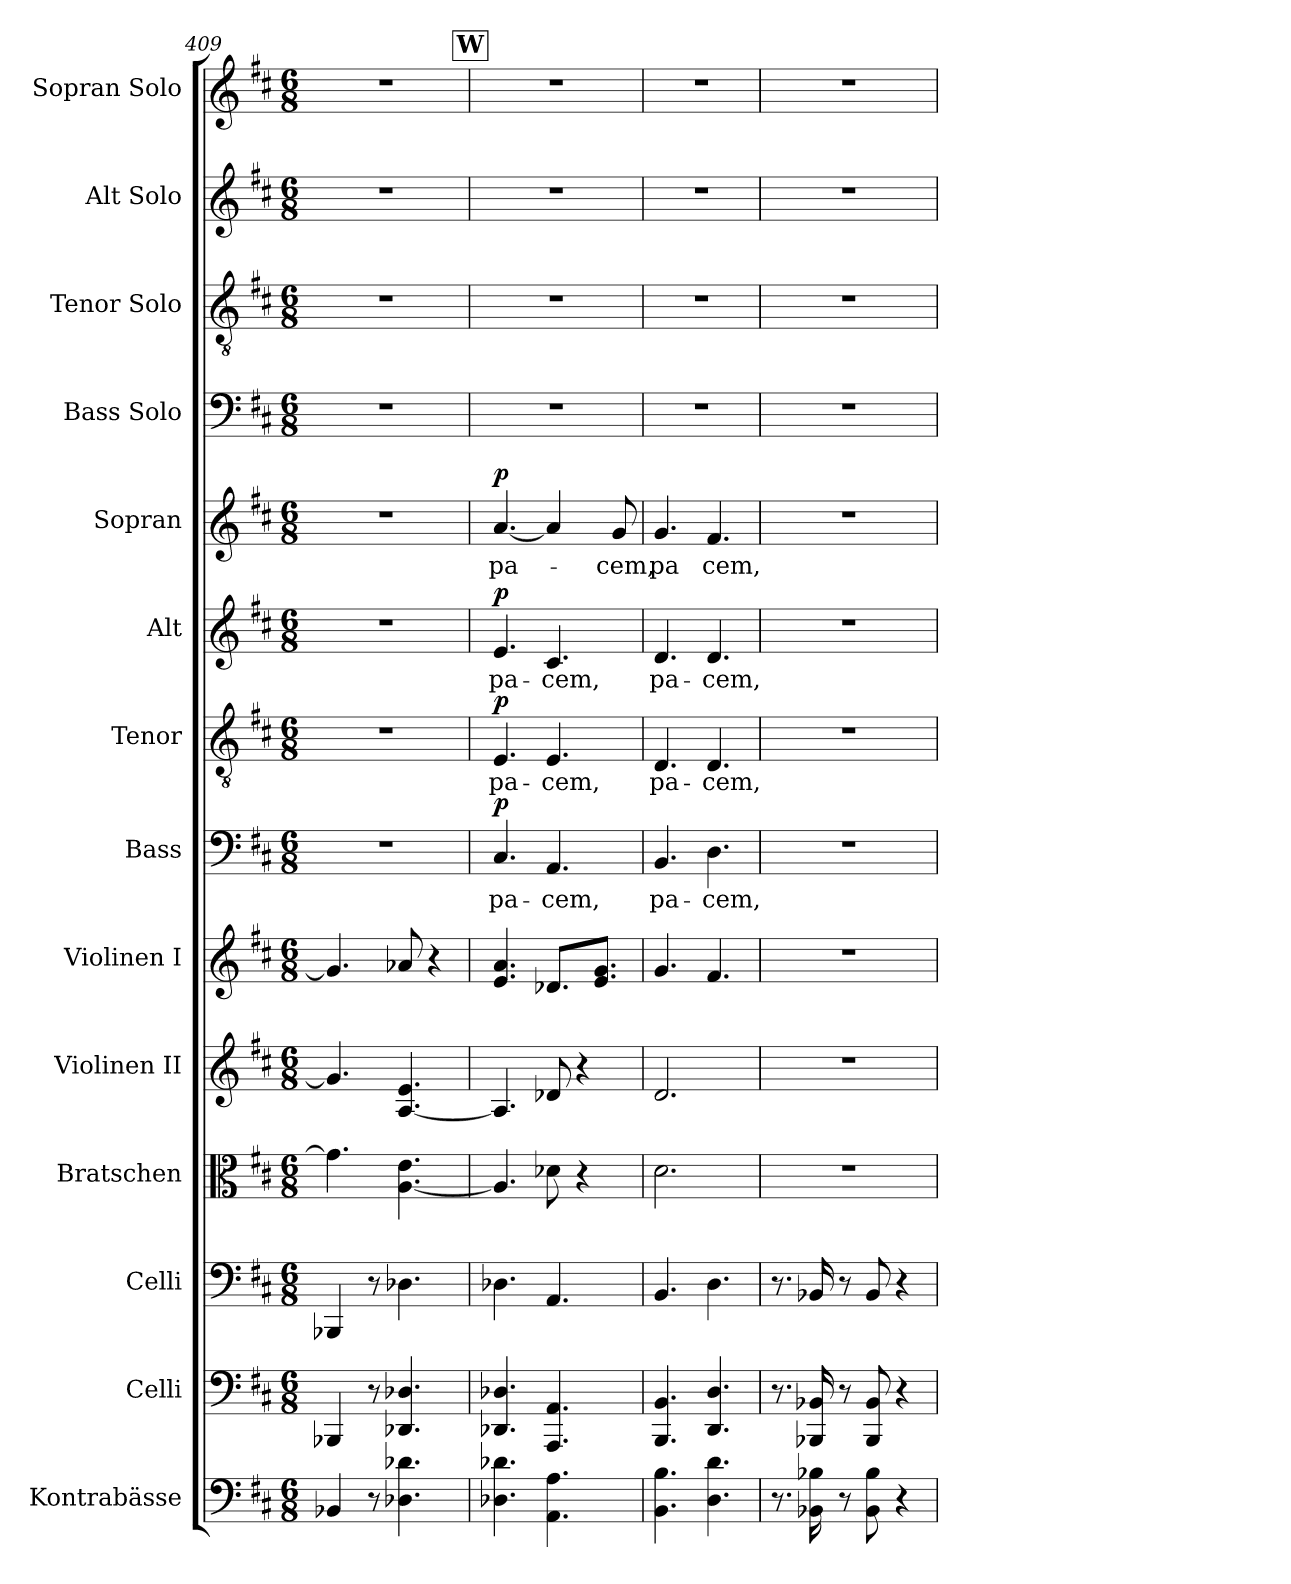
**kern	**kern	**kern	**kern	**kern	**kern	**kern	**text	**dynam	**kern	**text	**dynam	**kern	**text	**dynam	**kern	**text	**dynam	**kern	**kern	**kern	**kern
*part14	*part13	*part12	*part11	*part10	*part9	*part8	*part8	*part8	*part7	*part7	*part7	*part6	*part6	*part6	*part5	*part5	*part5	*part4	*part3	*part2	*part1
*staff14	*staff13	*staff12	*staff11	*staff10	*staff9	*staff8	*staff8	*staff8	*staff7	*staff7	*staff7	*staff6	*staff6	*staff6	*staff5	*staff5	*staff5	*staff4	*staff3	*staff2	*staff1
*I"Kontrabässe	*I"Celli	*I"Celli	*I"Bratschen	*I"Violinen II	*I"Violinen I	*I"Bass	*	*	*I"Tenor	*	*	*I"Alt	*	*	*I"Sopran	*	*	*I"Bass Solo	*I"Tenor Solo	*I"Alt Solo	*I"Sopran Solo
*	*I'Cl.	*	*	*	*I'Vl.	*I'B.	*	*	*I'T.	*	*	*I'A.	*	*	*I'S.	*	*	*I'B.S.	*I'T.S.	*I'A.S.	*I'S.S.
*clefF4	*clefF4	*clefF4	*clefC3	*clefG2	*clefG2	*clefF4	*	*	*clefGv2	*	*	*clefG2	*	*	*clefG2	*	*	*clefF4	*clefGv2	*clefG2	*clefG2
*ITrd7c12	*	*	*	*	*	*	*	*	*	*	*	*	*	*	*	*	*	*	*	*	*
*k[f#c#]	*k[f#c#]	*k[f#c#]	*k[f#c#]	*k[f#c#]	*k[f#c#]	*k[f#c#]	*	*	*k[f#c#]	*	*	*k[f#c#]	*	*	*k[f#c#]	*	*	*k[f#c#]	*k[f#c#]	*k[f#c#]	*k[f#c#]
*	*D:	*D:	*D:	*D:	*D:	*D:	*	*	*D:	*	*	*D:	*	*	*D:	*	*	*D:	*D:	*D:	*D:
*M6/8	*M6/8	*M6/8	*M6/8	*M6/8	*M6/8	*M6/8	*	*	*M6/8	*	*	*M6/8	*	*	*M6/8	*	*	*M6/8	*M6/8	*M6/8	*M6/8
=409	=409	=409	=409	=409	=409	=409	=409	=409	=409	=409	=409	=409	=409	=409	=409	=409	=409	=409	=409	=409	=409
4BBB-X/	4BBB-X/	4BBB-X/	4.g\]	4.g/]	4.g/]	2.r	.	.	2.r	.	.	2.r	.	.	2.r	.	.	2.r	2.r	2.r	2.r
8r	8r	8r	.	.	.	.	.	.	.	.	.	.	.	.	.	.	.	.	.	.	.
4.DD-X\ 4.D-X\	4.DD-X/ 4.D-X/	4.D-X\	[4.A\ 4.e\	[4.A/ 4.e/	8a-X/	.	.	.	.	.	.	.	.	.	.	.	.	.	.	.	.
.	.	.	.	.	4r	.	.	.	.	.	.	.	.	.	.	.	.	.	.	.	.
!!LO:LB:g=z
!!LO:REH:place=s1:a:fs=14:t=W
=410	=410	=410	=410	=410	=410	=410	=410	=410	=410	=410	=410	=410	=410	=410	=410	=410	=410	=410	=410	=410	=410
!	!	!	!	!	!	!	!LO:LY:b	!LO:DY:a	!	!LO:LY:b	!LO:DY:a	!	!LO:LY:b	!LO:DY:a	!	!LO:LY:b	!LO:DY:a	!	!	!	!
4.DD-X\ 4.D-X\	4.DD-X/ 4.D-X/	4.D-X\	4.A/]	4.A/]	4.e/ 4.a/	4.C#/	-pa-	p	4.E/	-pa-	p	4.e/	-pa--	p	[4.a/	pa-	p	2.r	2.r	2.r	2.r
!	!	!	!	!	!	!	!LO:LY:b	!	!	!LO:LY:b	!	!	!LO:LY:b	!	!	!	!	!	!	!	!
4.AAA\ 4.AA\	4.AAA/ 4.AA/	4.AA/	8d-X\	8d-X/	8.d-X/L	4.AA/	-cem,	.	4.E/	cem,	.	4.c#/	cem,	.	4a/]	.	.	.	.	.	.
.	.	.	4r	4r	.	.	.	.	.	.	.	.	.	.	.	.	.	.	.	.	.
.	.	.	.	.	8.e/ 8.g/J	.	.	.	.	.	.	.	.	.	.	.	.	.	.	.	.
!	!	!	!	!	!	!	!	!	!	!	!	!	!	!	!	!LO:LY:b	!	!	!	!	!
.	.	.	.	.	.	.	.	.	.	.	.	.	.	.	8g/	-cem,	.	.	.	.	.
=411	=411	=411	=411	=411	=411	=411	=411	=411	=411	=411	=411	=411	=411	=411	=411	=411	=411	=411	=411	=411	=411
!	!	!	!	!	!	!	!LO:LY:b	!	!	!LO:LY:b	!	!	!LO:LY:b	!	!	!LO:LY:b	!	!	!	!	!
4.BBB\ 4.BB\	4.BBB/ 4.BB/	4.BB/	2.d\	2.d/	4.g/	4.BB/	pa-	.	4.D/	-pa-	.	4.d/	-pa-	.	4.g/	pa	.	2.r	2.r	2.r	2.r
!	!	!	!	!	!	!	!LO:LY:b	!	!	!LO:LY:b	!	!	!LO:LY:b	!	!	!LO:LY:b	!	!	!	!	!
4.DD\ 4.D\	4.DD/ 4.D/	4.D\	.	.	4.f#/	4.D\	-cem,	.	4.D/	cem,	.	4.d/	cem,	.	4.f#/	cem,	.	.	.	.	.
=412	=412	=412	=412	=412	=412	=412	=412	=412	=412	=412	=412	=412	=412	=412	=412	=412	=412	=412	=412	=412	=412
8.r	8.r	8.r	2.r	2.r	2.r	2.r	.	.	2.r	.	.	2.r	.	.	2.r	.	.	2.r	2.r	2.r	2.r
16BBB-X\ 16BB-X\	16BBB-X/ 16BB-X/	16BB-X/	.	.	.	.	.	.	.	.	.	.	.	.	.	.	.	.	.	.	.
8r	8r	8r	.	.	.	.	.	.	.	.	.	.	.	.	.	.	.	.	.	.	.
8BBB-\ 8BB-\	8BBB-/ 8BB-/	8BB-/	.	.	.	.	.	.	.	.	.	.	.	.	.	.	.	.	.	.	.
4r	4r	4r	.	.	.	.	.	.	.	.	.	.	.	.	.	.	.	.	.	.	.
=	=	=	=	=	=	=	=	=	=	=	=	=	=	=	=	=	=	=	=	=	=
*-	*-	*-	*-	*-	*-	*-	*-	*-	*-	*-	*-	*-	*-	*-	*-	*-	*-	*-	*-	*-	*-
